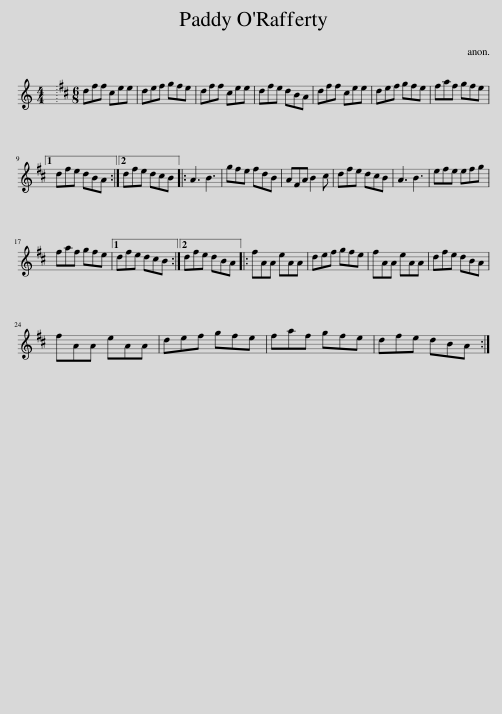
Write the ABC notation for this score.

X:1
L:1/8
M:4/4
I:linebreak $
K:C
V:1 treble
V:1
 x8 |[K:D][M:6/8] dff cee | def gfe | dff cee | dfe dBA | %5
 dff cee | def gfe | faf gfe |1$ dfe dBA :|2 dfe dcB |: %10
 A3 B3 | gfe fdB | AFA B2 c | dfe dcB | A3 B3 | %15
 efe efg |$ faf gfe |1 dfe dcB :|2 dfe dBA |: fAA eAA | %20
 def gfe | fAA eAA | dfe dBA |$ fAA eAA | def gfe | %25
 faf gfe | dfe dBA :| %27
